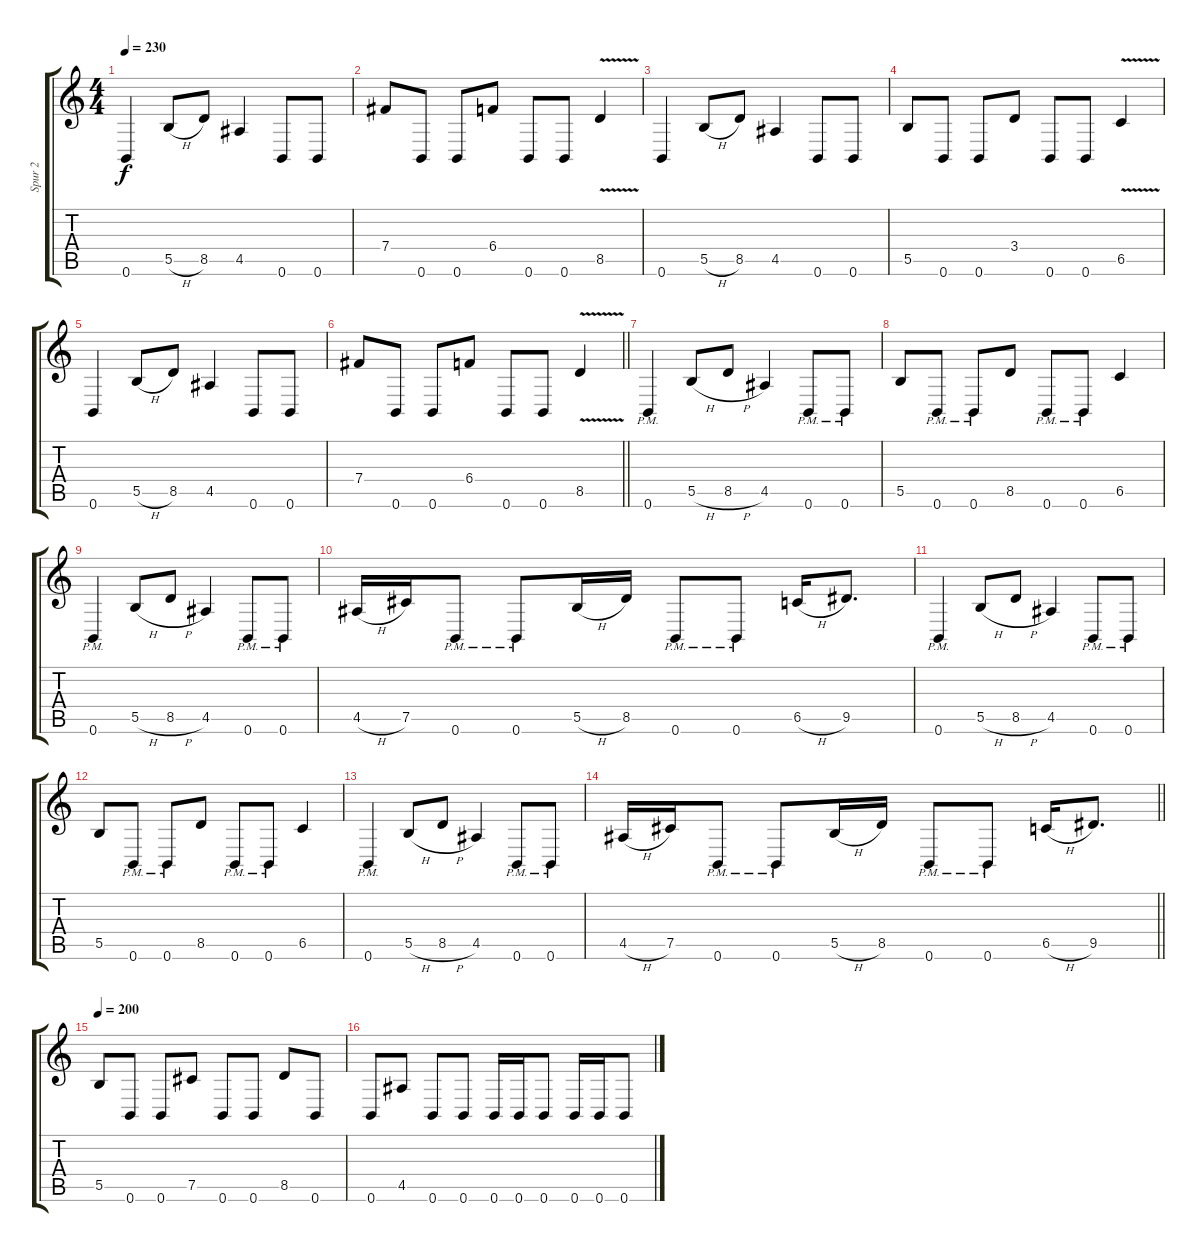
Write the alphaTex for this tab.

\track ("Spur 2" "Spur 2") {instrument distortionguitar}
\staff {score tabs}
\tuning (Db4 Ab3 E3 B2 Gb2 B1) {hide}
\ts (4 4)
\tempo 230
\clef g2
\ks c
0.6.4{dy f} 5.5{h}.8 8.5.8 4.5.4 0.6.8 0.6.8 |
7.4.8 0.6.8 0.6.8 6.4.8 0.6.8 0.6.8 8.5{v}.4 |
0.6.4 5.5{h}.8 8.5.8 4.5.4 0.6.8 0.6.8 |
5.5.8 0.6.8 0.6.8 3.4.8 0.6.8 0.6.8 6.5{v}.4 |
0.6.4 5.5{h}.8 8.5.8 4.5.4 0.6.8 0.6.8 |
\barLineRight lightlight
7.4.8 0.6.8 0.6.8 6.4.8 0.6.8 0.6.8 8.5{v}.4 |
\section ("" " ")
0.6{pm}.4 5.5{h}.8 8.5{h}.8 4.5.4 0.6{pm}.8 0.6{pm}.8 |
5.5.8 0.6{pm}.8 0.6{pm}.8 8.5.8 0.6{pm}.8 0.6{pm}.8 6.5.4 |
0.6{pm}.4 5.5{h}.8 8.5{h}.8 4.5.4 0.6{pm}.8 0.6{pm}.8 |
4.5{h}.16 7.5.16 0.6{pm}.8 0.6{pm}.8 5.5{h}.16 8.5.16 0.6{pm}.8 0.6{pm}.8 6.5{h}.16 9.5.8{d} |
0.6{pm}.4 5.5{h}.8 8.5{h}.8 4.5.4 0.6{pm}.8 0.6{pm}.8 |
5.5.8 0.6{pm}.8 0.6{pm}.8 8.5.8 0.6{pm}.8 0.6{pm}.8 6.5.4 |
0.6{pm}.4 5.5{h}.8 8.5{h}.8 4.5.4 0.6{pm}.8 0.6{pm}.8 |
\barLineRight lightlight
4.5{h}.16 7.5.16 0.6{pm}.8 0.6{pm}.8 5.5{h}.16 8.5.16 0.6{pm}.8 0.6{pm}.8 6.5{h}.16 9.5.8{d} |
\section ("" "")
\tempo 200
5.5.8 0.6.8 0.6.8 7.5.8 0.6.8 0.6.8 8.5.8 0.6.8 |
0.6.8 4.5.8 0.6.8 0.6.8 0.6.16 0.6.16 0.6.8 0.6.16 0.6.16 0.6.8
